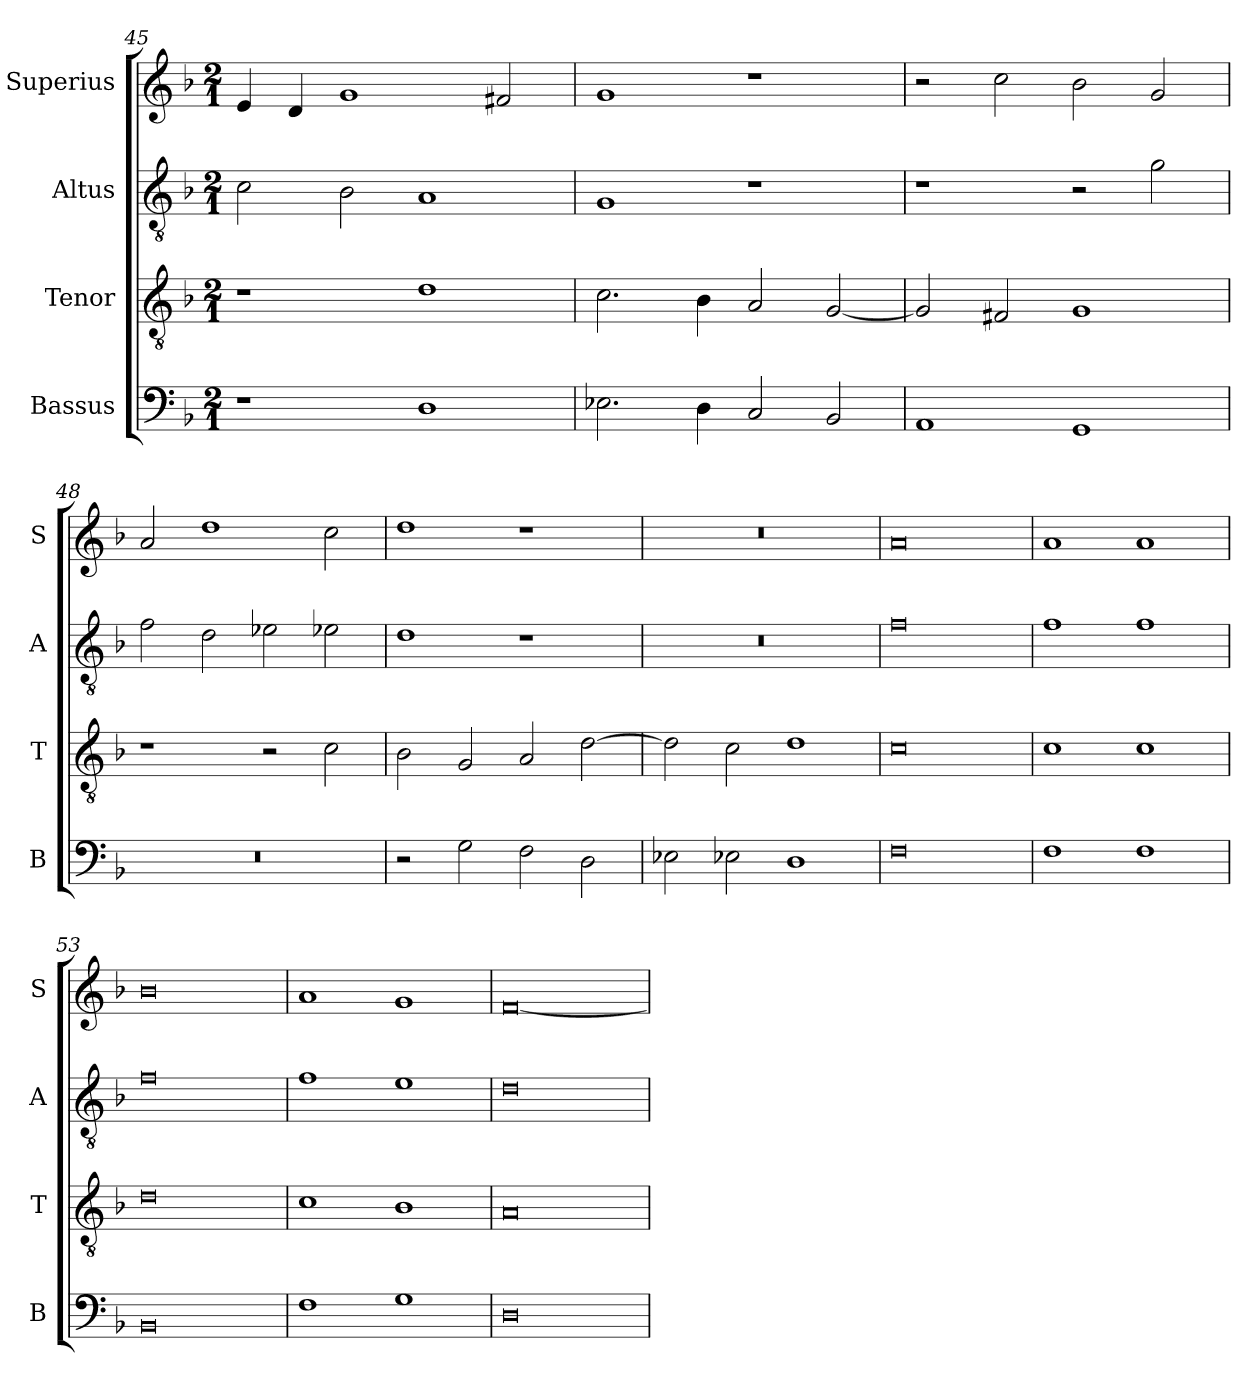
**kern	**kern	**kern	**kern
*part4	*part3	*part2	*part1
*staff4	*staff3	*staff2	*staff1
*I"Bassus	*I"Tenor	*I"Altus	*I"Superius
*I'B	*I'T	*I'A	*I'S
*clefF4	*clefGv2	*clefGv2	*clefG2
*k[b-]	*k[b-]	*k[b-]	*k[b-]
*M2/1	*M2/1	*M2/1	*M2/1
=45	=45	=45	=45
1r	1r	2c\	4e/
.	.	.	4d/
.	.	2B-\	1g
1D	1d	1A	.
.	.	.	2f#X/
=46	=46	=46	=46
2.E-X\	2.c\	1G	1g
4D\	4B-\	.	.
2C/	2A/	1r	1r
2BB-/	[2G/	.	.
=47	=47	=47	=47
1AA	2G/]	1r	2r
.	2F#X/	.	2cc\
1GG	1G	2r	2b-\
.	.	2g\	2g/
=48	=48	=48	=48
0r	1r	2f\	2a/
.	.	2d\	1dd
.	2r	2e-X\	.
.	2c\	2e-X\	2cc\
=49	=49	=49	=49
2r	2B-\	1d	1dd
2G\	2G/	.	.
2F\	2A/	1r	1r
2D\	[2d\	.	.
=50	=50	=50	=50
2E-X\	2d\]	0r	0r
2E-X\	2c\	.	.
1D	1d	.	.
=51	=51	=51	=51
0F	0c	0f	0a
=52	=52	=52	=52
1F	1c	1f	1a
1F	1c	1f	1a
=53	=53	=53	=53
0BB-	0d	0f	0b-
=54	=54	=54	=54
1F	1c	1f	1a
1G	1B-	1e	1g
=55	=55	=55	=55
0D	0A	0d	[0f
=	=	=	=
*-	*-	*-	*-
